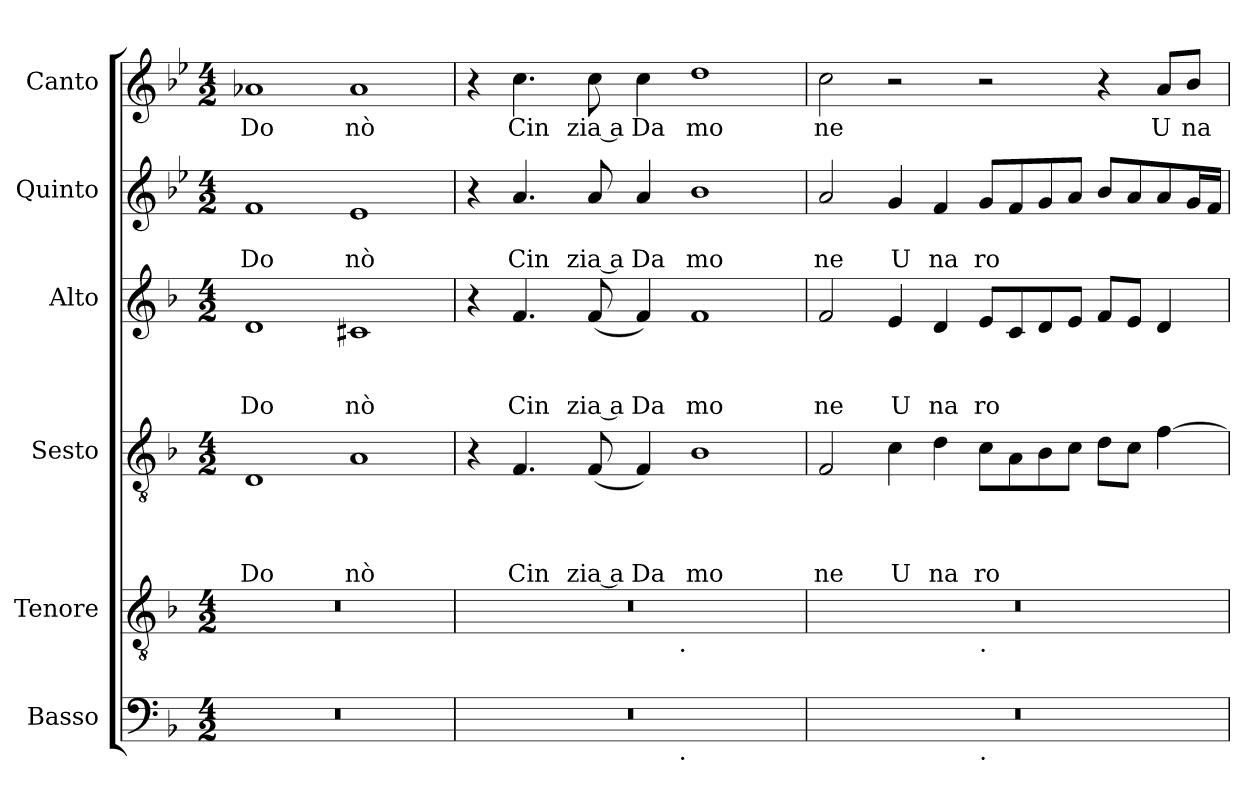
**kern	**kern	**kern	**text	**text	**text	**text	**kern	**text	**text	**text	**kern	**text	**text	**kern	**text
*part6	*part5	*part4	*part4	*part4	*part4	*part4	*part3	*part3	*part3	*part3	*part2	*part2	*part2	*part1	*part1
*staff6	*staff5	*staff4	*staff4	*staff4	*staff4	*staff4	*staff3	*staff3	*staff3	*staff3	*staff2	*staff2	*staff2	*staff1	*staff1
*I"Basso	*I"Tenore	*I"Sesto	*	*	*	*	*I"Alto	*	*	*	*I"Quinto	*	*	*I"Canto	*
*clefF4	*clefGv2	*clefGv2	*	*	*	*	*clefG2	*	*	*	*clefG2	*	*	*clefG2	*
*ITrd-3c-5	*ITrd-3c-5	*ITrd-3c-5	*	*	*	*	*ITrd-3c-5	*	*	*	*	*	*	*	*
*k[b-e-]	*k[b-e-]	*k[b-e-]	*	*	*	*	*k[b-e-]	*	*	*	*k[b-e-]	*	*	*k[b-e-]	*
*B-:	*B-:	*B-:	*	*	*	*	*B-:	*	*	*	*B-:	*	*	*B-:	*
*M4/2	*M4/2	*M4/2	*	*	*	*	*M4/2	*	*	*	*M4/2	*	*	*M4/2	*
=1	=1	=1	=1	=1	=1	=1	=1	=1	=1	=1	=1	=1	=1	=1	=1
!	!	!	!	!	!	!LO:LY:b	!	!	!	!LO:LY:b	!	!	!LO:LY:b	!	!LO:LY:b
0r	0r	1G	.	.	.	Do	1g	.	.	Do	1f	.	Do	1a-X	Do
!	!	!	!	!	!	!LO:LY:b	!	!	!	!LO:LY:b	!	!	!LO:LY:b	!	!LO:LY:b
.	.	1d	.	.	.	nò	1f#X	.	.	nò	1e-	.	nò	1a-	nò
=2	=2	=2	=2	=2	=2	=2	=2	=2	=2	=2	=2	=2	=2	=2	=2
*^	*^	*	*	*	*	*	*	*	*	*	*	*	*	*	*
0r	2ryy	0r	2ryy	4r	.	.	.	.	4r	.	.	.	4r	.	.	4r	.
!	!	!	!	!	!	!	!	!LO:LY:b	!	!	!	!LO:LY:b	!	!	!LO:LY:b	!	!LO:LY:b
.	.	.	.	4.B-/	.	.	.	Cin	4.b-/	.	.	Cin	4.a/	.	Cin	4.cc\	Cin
.	4...ryy	.	4...ryy	.	.	.	.	.	.	.	.	.	.	.	.	.	.
!	!	!	!	!	!	!	!	!LO:LY:b:rj	!	!	!	!LO:LY:b:rj	!	!	!LO:LY:b:rj	!	!LO:LY:b:rj
.	.	.	.	(<8B-/	.	.	.	zia a	(<8b-/	.	.	zia a	8a/	.	zia a	8cc\	zia a
!	!	!	!	!	!	!	!	!LO:LY:b	!	!	!	!LO:LY:b	!	!	!LO:LY:b	!	!LO:LY:b
.	.	.	.	4B-/)	.	.	.	Da	4b-/)	.	.	Da	4a/	.	Da	4cc\	Da
!	!	!	!LO:TX:b:t=.	!	!	!	!	!	!	!	!	!	!	!	!	!	!
!	!LO:TX:b:t=.	!	!	!	!	!	!	!	!	!	!	!	!	!	!	!	!
.	1ryy	.	1ryy	.	.	.	.	.	.	.	.	.	.	.	.	.	.
!	!	!	!	!	!	!	!	!LO:LY:b	!	!	!	!LO:LY:b	!	!	!LO:LY:b	!	!LO:LY:b
.	.	.	.	1e-	.	.	.	mo	1b-	.	.	mo	1b-	.	mo	1dd	mo
.	32ryy	.	32ryy	.	.	.	.	.	.	.	.	.	.	.	.	.	.
=3	=3	=3	=3	=3	=3	=3	=3	=3	=3	=3	=3	=3	=3	=3	=3	=3	=3
!	!	!	!	!	!	!	!	!LO:LY:b	!	!	!	!LO:LY:b	!	!	!LO:LY:b	!	!LO:LY:b
0r	1ryy	0r	1ryy	2B-/	.	.	.	ne	2b-/	.	.	ne	2a/	.	ne	2cc\	ne
!	!	!	!	!	!	!	!	!LO:LY:b	!	!	!	!LO:LY:b	!	!	!LO:LY:b	!	!
.	.	.	.	4f\	.	.	.	U	4a/	.	.	U	4g/	.	U	2r	.
!	!	!	!	!	!	!	!	!LO:LY:b	!	!	!	!LO:LY:b	!	!	!LO:LY:b	!	!
.	.	.	.	4g\	.	.	.	na	4g/	.	.	na	4f/	.	na	.	.
!	!	!	!LO:TX:b:t=.	!	!	!	!	!	!	!	!	!	!	!	!	!	!
!	!LO:TX:b:t=.	!	!	!	!	!	!	!	!	!	!	!	!	!	!	!	!
!	!	!	!	!	!	!	!	!LO:LY:b	!	!	!	!LO:LY:b	!	!	!LO:LY:b	!	!
.	1ryy	.	1ryy	8f\L	.	.	.	ro	8a/L	.	.	ro	8g/L	.	ro	2r	.
.	.	.	.	8d\	.	.	.	.	8f/	.	.	.	8f/	.	.	.	.
.	.	.	.	8e-\	.	.	.	.	8g/	.	.	.	8g/	.	.	.	.
.	.	.	.	8f\J	.	.	.	.	8a/J	.	.	.	8a/J	.	.	.	.
.	.	.	.	8g\L	.	.	.	.	8b-/L	.	.	.	8b-/L	.	.	4r	.
.	.	.	.	8f\J	.	.	.	.	8a/J	.	.	.	8a/	.	.	.	.
!	!	!	!	!	!	!	!	!	!	!	!	!	!	!	!	!	!LO:LY:b
.	.	.	.	[>4b-\	.	.	.	.	4g/	.	.	.	8a/	.	.	8a/L	U
!	!	!	!	!	!	!	!	!	!	!	!	!	!	!	!	!	!LO:LY:b
.	.	.	.	.	.	.	.	.	.	.	.	.	16g/L	.	.	8b-/J	na
.	.	.	.	.	.	.	.	.	.	.	.	.	16f/JJ	.	.	.	.
*v	*v	*	*	*	*	*	*	*	*	*	*	*	*	*	*	*	*
*	*v	*v	*	*	*	*	*	*	*	*	*	*	*	*	*	*
=	=	=	=	=	=	=	=	=	=	=	=	=	=	=	=
*-	*-	*-	*-	*-	*-	*-	*-	*-	*-	*-	*-	*-	*-	*-	*-
